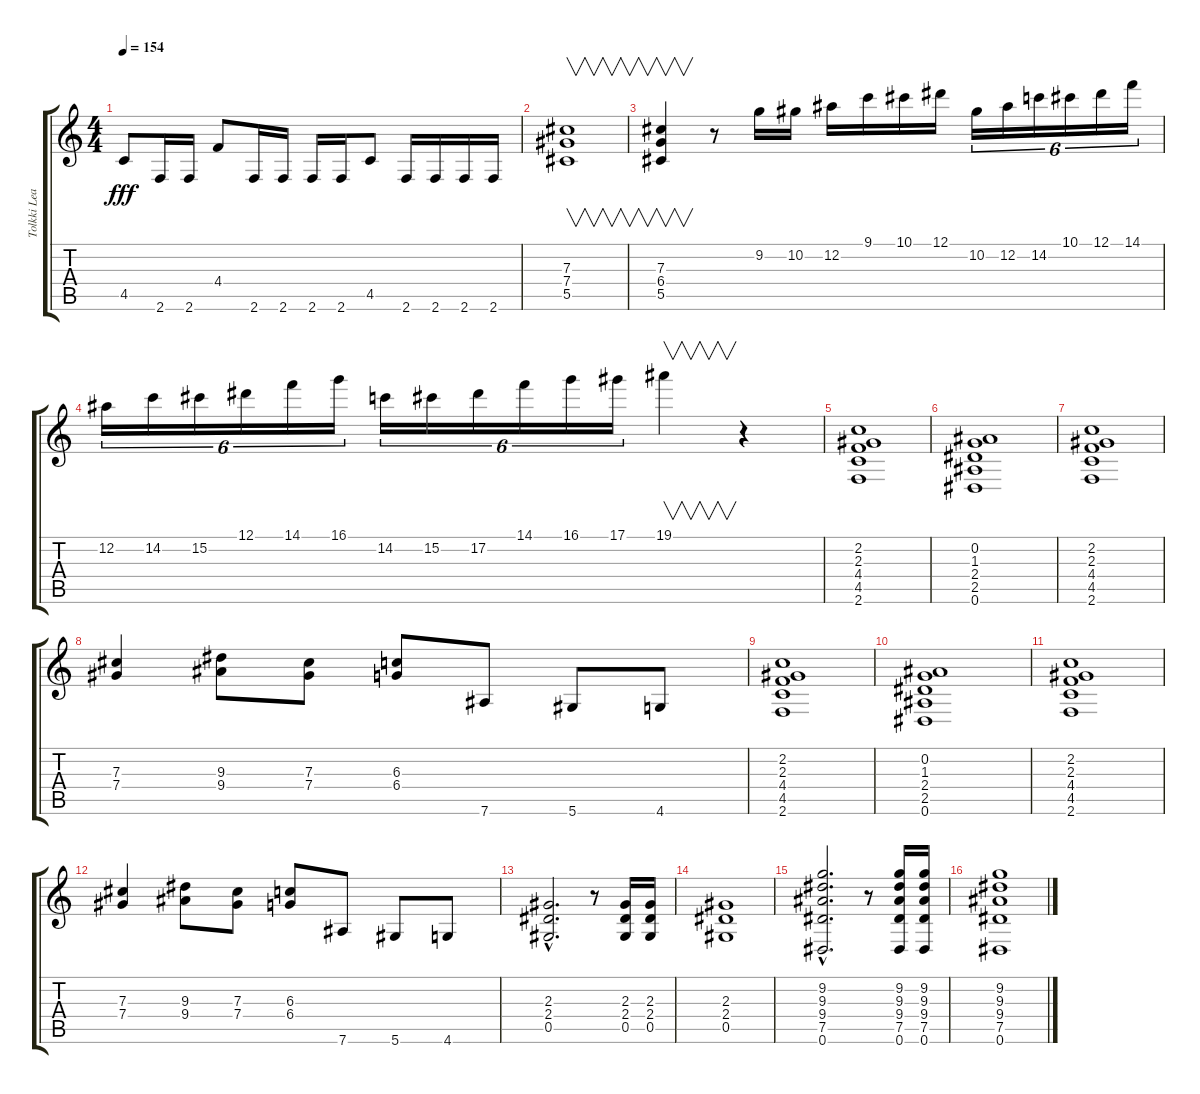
\track ("Tolkki Lead" "Tolkki Lea") {instrument overdrivenguitar}
\staff {score tabs}
\tuning (Eb4 Bb3 Gb3 Db3 Ab2 Eb2) {hide}
\ts (4 4)
\tempo 154
\clef g2
\ks c
4.5.8{dy fff} 2.6.16 2.6.16 4.4.8 2.6.16 2.6.16 2.6.16 2.6.16 4.5.8 2.6.16 2.6.16 2.6.16 2.6.16 |
(7.3 7.4 5.5).1{v} |
(7.3 6.4 5.5).4{v} r.8 9.2.16 10.2.16 12.2.16 9.1.16 10.1.16 12.1.16 10.2.16{tu (6 4)} 12.2.16{tu (6 4)} 14.2.16{tu (6 4)} 10.1.16{tu (6 4)} 12.1.16{tu (6 4)} 14.1.16{tu (6 4)} |
12.2.16{tu (6 4)} 14.2.16{tu (6 4)} 15.2.16{tu (6 4)} 12.1.16{tu (6 4)} 14.1.16{tu (6 4)} 16.1.16{tu (6 4)} 14.2.16{tu (6 4)} 15.2.16{tu (6 4)} 17.2.16{tu (6 4)} 14.1.16{tu (6 4)} 16.1.16{tu (6 4)} 17.1.16{tu (6 4)} 19.1.4{v} r.4 |
(2.2 2.3 4.4 4.5 2.6).1 |
(0.2 1.3 2.4 2.5 0.6).1 |
(2.2 2.3 4.4 4.5 2.6).1 |
(7.3 7.4).4 (9.3 9.4).8 (7.3 7.4).8 (6.3 6.4).8 7.6.8 5.6.8 4.6.8 |
(2.2 2.3 4.4 4.5 2.6).1 |
(0.2 1.3 2.4 2.5 0.6).1 |
(2.2 2.3 4.4 4.5 2.6).1 |
(7.3 7.4).4 (9.3 9.4).8 (7.3 7.4).8 (6.3 6.4).8 7.6.8 5.6.8 4.6.8 |
(2.3{hac} 2.4{hac} 0.5{hac}).2{d} r.8 (2.3 2.4 0.5).16 (2.3 2.4 0.5).16 |
(2.3 2.4 0.5).1 |
(9.2{hac} 9.3{hac} 9.4{hac} 7.5{hac} 0.6{hac}).2{d} r.8 (9.2 9.3 9.4 7.5 0.6).16 (9.2 9.3 9.4 7.5 0.6).16 |
(9.2 9.3 9.4 7.5 0.6).1
